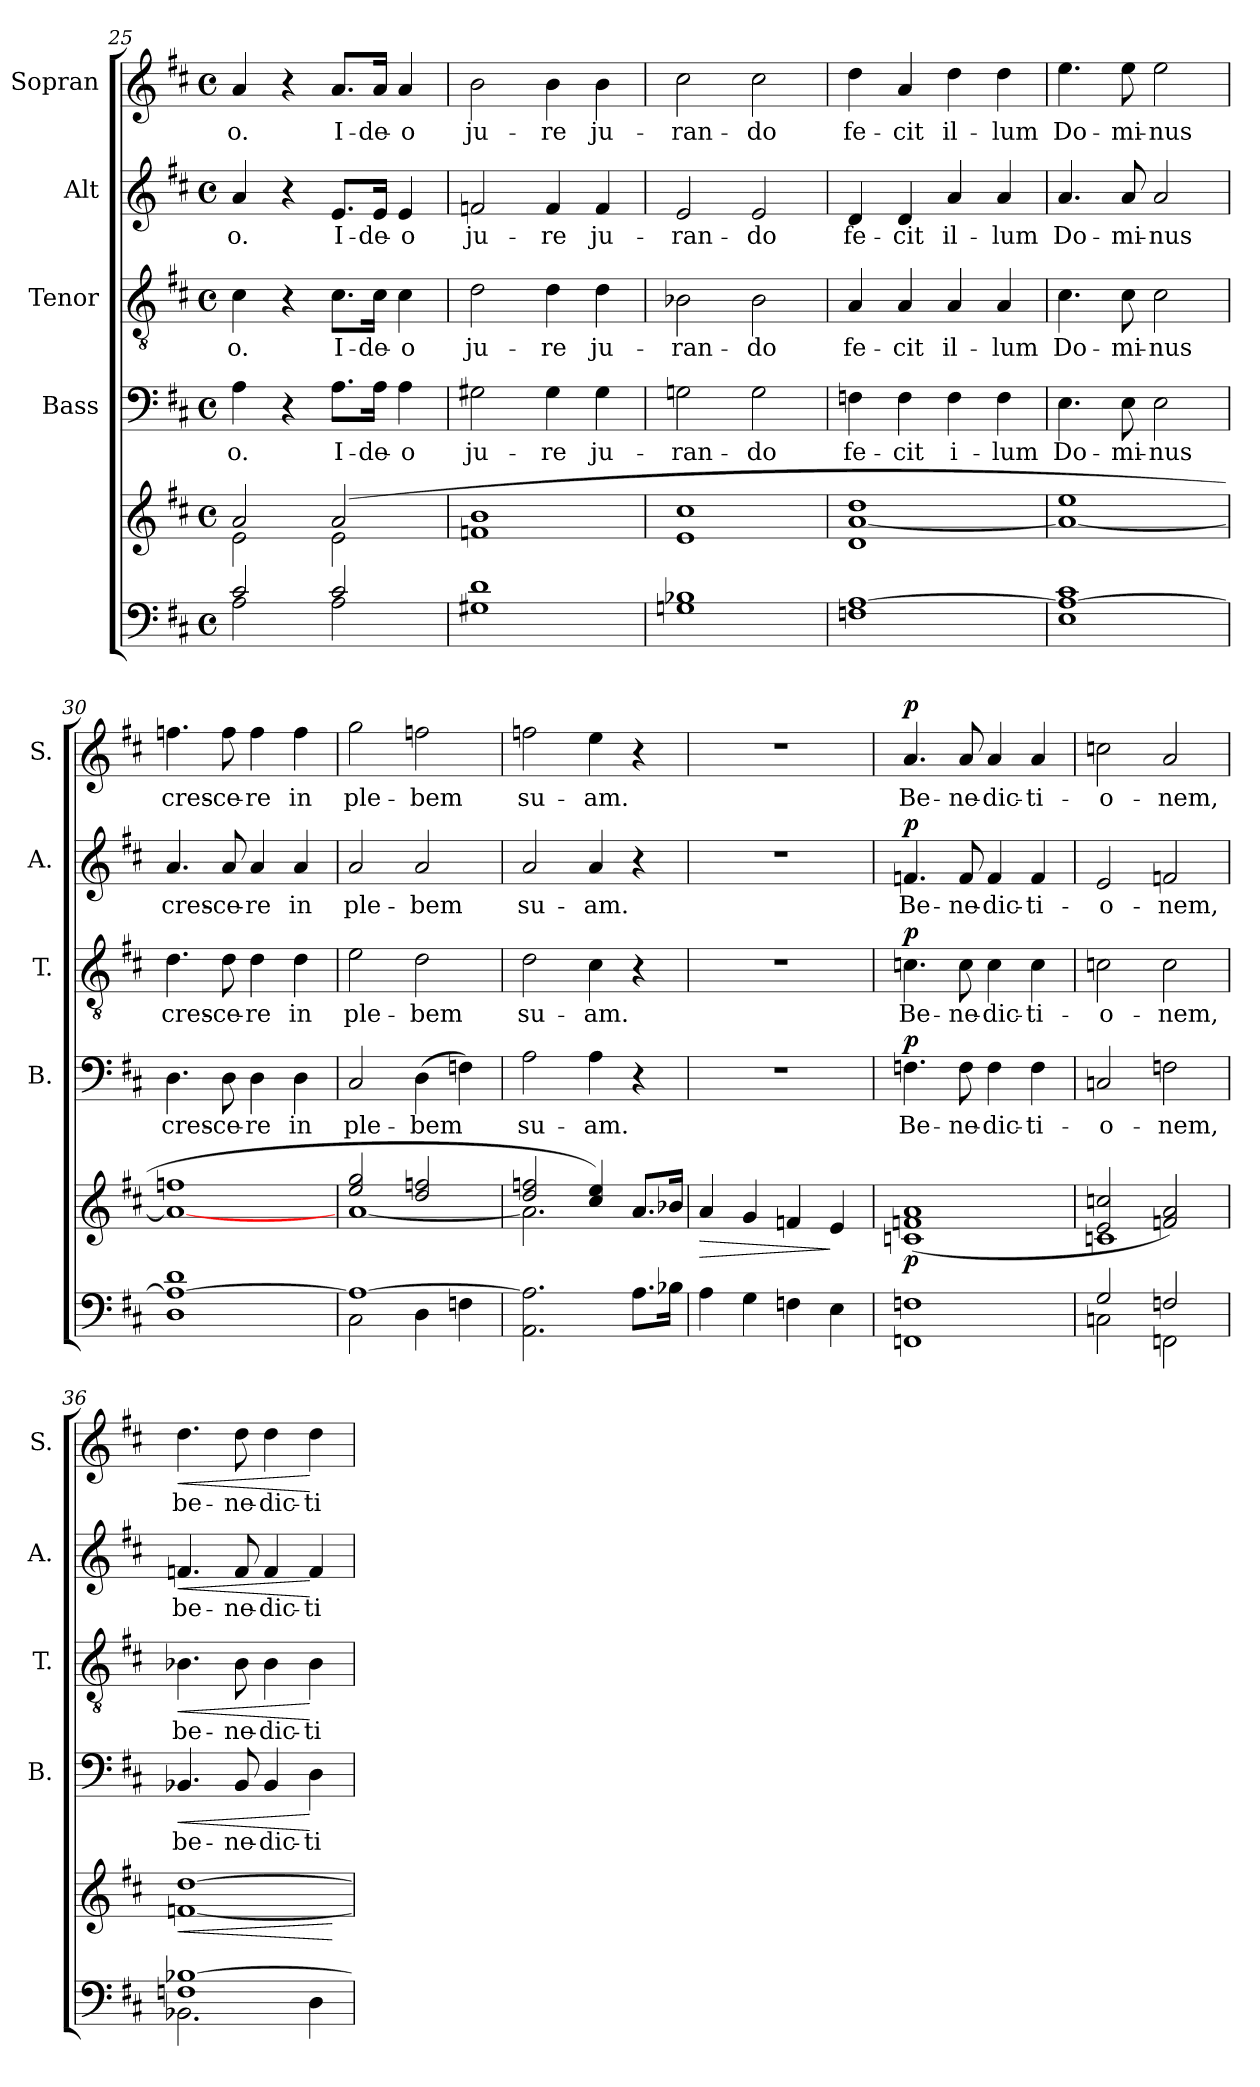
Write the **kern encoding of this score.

**kern	**kern	**dynam	**kern	**text	**dynam	**kern	**text	**dynam	**kern	**text	**dynam	**kern	**text	**dynam
*part5	*part5	*part5	*part4	*part4	*part4	*part3	*part3	*part3	*part2	*part2	*part2	*part1	*part1	*part1
*staff6	*staff5	*staff5/6	*staff4	*staff4	*staff4	*staff3	*staff3	*staff3	*staff2	*staff2	*staff2	*staff1	*staff1	*staff1
*	*	*	*I"Bass	*	*	*I"Tenor	*	*	*I"Alt	*	*	*I"Sopran	*	*
*	*	*	*I'B.	*	*	*I'T.	*	*	*I'A.	*	*	*I'S.	*	*
*clefF4	*clefG2	*	*clefF4	*	*	*clefGv2	*	*	*clefG2	*	*	*clefG2	*	*
*k[f#c#]	*k[f#c#]	*	*k[f#c#]	*	*	*k[f#c#]	*	*	*k[f#c#]	*	*	*k[f#c#]	*	*
*D:	*D:	*	*D:	*	*	*D:	*	*	*D:	*	*	*D:	*	*
*M4/4	*M4/4	*	*M4/4	*	*	*M4/4	*	*	*M4/4	*	*	*M4/4	*	*
*met(c)	*met(c)	*	*met(c)	*	*	*met(c)	*	*	*met(c)	*	*	*met(c)	*	*
=25	=25	=25	=25	=25	=25	=25	=25	=25	=25	=25	=25	=25	=25	=25
*^	*^	*	*	*	*	*	*	*	*	*	*	*	*	*
!	!	!	!	!	!	!LO:LY:b	!	!	!LO:LY:b	!	!	!LO:LY:b	!	!	!LO:LY:b	!
2c#/	2A\	2a/	2e\	.	4A\	-o.	.	4c#\	-o.	.	4a/	-o.	.	4a/	-o.	.
.	.	.	.	.	4r	.	.	4r	.	.	4r	.	.	4r	.	.
!	!	!	!	!	!	!LO:LY:b	!	!	!LO:LY:b	!	!	!LO:LY:b	!	!	!LO:LY:b	!
2c#/	2A\	(2a/	2e\	.	8.A\L	I-	.	8.c#\L	I-	.	8.e/L	I-	.	8.a/L	I-	.
!	!	!	!	!	!	!LO:LY:b	!	!	!LO:LY:b	!	!	!LO:LY:b	!	!	!LO:LY:b	!
.	.	.	.	.	16A\Jk	-de-	.	16c#\Jk	-de-	.	16e/Jk	-de-	.	16a/Jk	-de-	.
!	!	!	!	!	!	!LO:LY:b	!	!	!LO:LY:b	!	!	!LO:LY:b	!	!	!LO:LY:b	!
.	.	.	.	.	4A\	-o	.	4c#\	-o	.	4e/	-o	.	4a/	-o	.
*v	*v	*	*	*	*	*	*	*	*	*	*	*	*	*	*	*
*	*v	*v	*	*	*	*	*	*	*	*	*	*	*	*	*
=26	=26	=26	=26	=26	=26	=26	=26	=26	=26	=26	=26	=26	=26	=26
!	!	!	!	!LO:LY:b	!	!	!LO:LY:b	!	!	!LO:LY:b	!	!	!LO:LY:b	!
1G#X 1d	1fn 1b	.	2G#X\	ju-	.	2d\	ju-	.	2fn/	ju-	.	2b\	ju-	.
!	!	!	!	!LO:LY:b	!	!	!LO:LY:b	!	!	!LO:LY:b	!	!	!LO:LY:b	!
.	.	.	4G#\	-re	.	4d\	-re	.	4f/	-re	.	4b\	-re	.
!	!	!	!	!LO:LY:b	!	!	!LO:LY:b	!	!	!LO:LY:b	!	!	!LO:LY:b	!
.	.	.	4G#\	ju-	.	4d\	ju-	.	4f/	ju-	.	4b\	ju-	.
=27	=27	=27	=27	=27	=27	=27	=27	=27	=27	=27	=27	=27	=27	=27
!	!	!	!	!LO:LY:b	!	!	!LO:LY:b	!	!	!LO:LY:b	!	!	!LO:LY:b	!
1Gn 1B-X	1e 1cc#	.	2Gn\	-ran-	.	2B-X\	-ran-	.	2e/	-ran-	.	2cc#\	-ran-	.
!	!	!	!	!LO:LY:b	!	!	!LO:LY:b	!	!	!LO:LY:b	!	!	!LO:LY:b	!
.	.	.	2G\	-do	.	2B-\	-do	.	2e/	-do	.	2cc#\	-do	.
!!LO:LB:g=z
=28	=28	=28	=28	=28	=28	=28	=28	=28	=28	=28	=28	=28	=28	=28
!	!	!	!	!LO:LY:b	!	!	!LO:LY:b	!	!	!LO:LY:b	!	!	!LO:LY:b	!
1Fn [1A	1d [1a 1dd	.	4Fn\	fe-	.	4A/	fe-	.	4d/	fe-	.	4dd\	fe-	.
!	!	!	!	!LO:LY:b	!	!	!LO:LY:b	!	!	!LO:LY:b	!	!	!LO:LY:b	!
.	.	.	4F\	-cit	.	4A/	-cit	.	4d/	-cit	.	4a/	-cit	.
!	!	!	!	!LO:LY:b	!	!	!LO:LY:b	!	!	!LO:LY:b	!	!	!LO:LY:b	!
.	.	.	4F\	i-	.	4A/	il-	.	4a/	il-	.	4dd\	il-	.
!	!	!	!	!LO:LY:b	!	!	!LO:LY:b	!	!	!LO:LY:b	!	!	!LO:LY:b	!
.	.	.	4F\	-lum	.	4A/	-lum	.	4a/	-lum	.	4dd\	-lum	.
=29	=29	=29	=29	=29	=29	=29	=29	=29	=29	=29	=29	=29	=29	=29
!	!	!	!	!LO:LY:b	!	!	!LO:LY:b	!	!	!LO:LY:b	!	!	!LO:LY:b	!
1E 1A_ 1c#	1a_ 1ee	.	4.E\	Do-	.	4.c#\	Do-	.	4.a/	Do-	.	4.ee\	Do-	.
!	!	!	!	!LO:LY:b	!	!	!LO:LY:b	!	!	!LO:LY:b	!	!	!LO:LY:b	!
.	.	.	8E\	-mi-	.	8c#\	-mi-	.	8a/	-mi-	.	8ee\	-mi-	.
!	!	!	!	!LO:LY:b	!	!	!LO:LY:b	!	!	!LO:LY:b	!	!	!LO:LY:b	!
.	.	.	2E\	-nus	.	2c#\	-nus	.	2a/	-nus	.	2ee\	-nus	.
=30	=30	=30	=30	=30	=30	=30	=30	=30	=30	=30	=30	=30	=30	=30
!	!	!	!	!LO:LY:b	!	!	!LO:LY:b	!	!	!LO:LY:b	!	!	!LO:LY:b	!
1D 1A_ 1d	1a_ 1ffn	.	4.D\	cres-	.	4.d\	cres-	.	4.a/	cres-	.	4.ffn\	cres-	.
!	!	!	!	!LO:LY:b	!	!	!LO:LY:b	!	!	!LO:LY:b	!	!	!LO:LY:b	!
.	.	.	8D\	-ce-	.	8d\	-ce-	.	8a/	-ce-	.	8ff\	-ce-	.
!	!	!	!	!LO:LY:b	!	!	!LO:LY:b	!	!	!LO:LY:b	!	!	!LO:LY:b	!
.	.	.	4D\	-re	.	4d\	-re	.	4a/	-re	.	4ff\	-re	.
!	!	!	!	!LO:LY:b	!	!	!LO:LY:b	!	!	!LO:LY:b	!	!	!LO:LY:b	!
.	.	.	4D\	in	.	4d\	in	.	4a/	in	.	4ff\	in	.
=31	=31	=31	=31	=31	=31	=31	=31	=31	=31	=31	=31	=31	=31	=31
*^	*^	*	*	*	*	*	*	*	*	*	*	*	*	*
!	!	!	!	!	!	!LO:LY:b	!	!	!LO:LY:b	!	!	!LO:LY:b	!	!	!LO:LY:b	!
1A_	2C#\	2ee/ 2gg/	[<1a	.	2C#/	ple-	.	2e\	ple-	.	2a/	ple-	.	2gg\	ple-	.
!	!	!	!	!	!	!LO:LY:b	!	!	!LO:LY:b	!	!	!LO:LY:b	!	!	!LO:LY:b	!
.	4D\	2dd/ 2ffn/	.	.	(>4D\	-bem	.	2d\	-bem	.	2a/	-bem	.	2ffn\	-bem	.
.	4Fn\	.	.	.	4Fn\)	.	.	.	.	.	.	.	.	.	.	.
=32	=32	=32	=32	=32	=32	=32	=32	=32	=32	=32	=32	=32	=32	=32	=32	=32
!	!	!	!	!	!	!LO:LY:b	!	!	!LO:LY:b	!	!	!LO:LY:b	!	!	!LO:LY:b	!
*v	*v	*	*	*	*	*	*	*	*	*	*	*	*	*	*	*
2.AA\ 2.A\]	2dd/ 2ffn/	2.a\]	.	2A\	su-	.	2d\	su-	.	2a/	su-	.	2ffn\	su-	.
!	!	!	!	!	!LO:LY:b	!	!	!LO:LY:b	!	!	!LO:LY:b	!	!	!LO:LY:b	!
.	4cc#/ 4ee/)	.	.	4A\	-am.	.	4c#\	-am.	.	4a/	-am.	.	4ee\	-am.	.
8.A\L	8.a/L	4ryy	.	4r	.	.	4r	.	.	4r	.	.	4r	.	.
16B-X\Jk	16b-X/Jk	.	.	.	.	.	.	.	.	.	.	.	.	.	.
*	*v	*v	*	*	*	*	*	*	*	*	*	*	*	*	*
!!LO:PB:g=z
=33	=33	=33	=33	=33	=33	=33	=33	=33	=33	=33	=33	=33	=33	=33
!	!	!LO:HP:b	!	!	!	!	!	!	!	!	!	!	!	!
4A\	4a/	>	1r	.	.	1r	.	.	1r	.	.	1r	.	.
4G\	4g/	.	.	.	.	.	.	.	.	.	.	.	.	.
4Fn\	4fn/	.	.	.	.	.	.	.	.	.	.	.	.	.
4E\	4e/	]	.	.	.	.	.	.	.	.	.	.	.	.
=34	=34	=34	=34	=34	=34	=34	=34	=34	=34	=34	=34	=34	=34	=34
*^	*	*	*	*	*	*	*	*	*	*	*	*	*	*
!	!	!	!LO:DY:b	!	!LO:LY:b	!LO:DY:a	!	!LO:LY:b	!LO:DY:a	!	!LO:LY:b	!LO:DY:a	!	!LO:LY:b	!LO:DY:a
1Fn	1FFn	(>1cn 1fn 1a	p	4.Fn\	Be-	p	4.cn\	Be-	p	4.fn/	Be-	p	4.a/	Be-	p
!	!	!	!	!	!LO:LY:b	!	!	!LO:LY:b	!	!	!LO:LY:b	!	!	!LO:LY:b	!
.	.	.	.	8F\	-ne-	.	8c\	-ne-	.	8f/	-ne-	.	8a/	-ne-	.
!	!	!	!	!	!LO:LY:b	!	!	!LO:LY:b	!	!	!LO:LY:b	!	!	!LO:LY:b	!
.	.	.	.	4F\	-dic-	.	4c\	-dic-	.	4f/	-dic-	.	4a/	-dic-	.
!	!	!	!	!	!LO:LY:b	!	!	!LO:LY:b	!	!	!LO:LY:b	!	!	!LO:LY:b	!
.	.	.	.	4F\	-ti-	.	4c\	-ti-	.	4f/	-ti-	.	4a/	-ti-	.
=35	=35	=35	=35	=35	=35	=35	=35	=35	=35	=35	=35	=35	=35	=35	=35
*	*	*^	*	*	*	*	*	*	*	*	*	*	*	*	*
!	!	!	!	!	!	!LO:LY:b	!	!	!LO:LY:b	!	!	!LO:LY:b	!	!	!LO:LY:b	!
2G/	2Cn\	2e/ 2ccn/	1cn	.	2Cn/	-o-	.	2cn\	-o-	.	2e/	-o-	.	2ccn\	-o-	.
!	!	!	!	!	!	!LO:LY:b	!	!	!LO:LY:b	!	!	!LO:LY:b	!	!	!LO:LY:b	!
2Fn/	2FFn\	2fn/ 2a/)	.	.	2Fn\	-nem,	.	2c\	-nem,	.	2fn/	-nem,	.	2a/	-nem,	.
=36	=36	=36	=36	=36	=36	=36	=36	=36	=36	=36	=36	=36	=36	=36	=36	=36
!	!	!	!	!LO:HP:b	!	!LO:LY:b	!LO:HP:b	!	!LO:LY:b	!LO:HP:b	!	!LO:LY:b	!LO:HP:b	!	!LO:LY:b	!LO:HP:b
1Fn [>1B-X	2.BB-X\	[>1dd	[<1fn	<	4.BB-X/	be-	<	4.B-X\	be-	<	4.fn/	be-	<	4.dd\	be-	<
!	!	!	!	!	!	!LO:LY:b	!	!	!LO:LY:b	!	!	!LO:LY:b	!	!	!LO:LY:b	!
.	.	.	.	.	8BB-/	-ne-	.	8B-\	-ne-	.	8f/	-ne-	.	8dd\	-ne-	.
!	!	!	!	!	!	!LO:LY:b	!	!	!LO:LY:b	!	!	!LO:LY:b	!	!	!LO:LY:b	!
.	.	.	.	.	4BB-/	-dic-	.	4B-\	-dic-	.	4f/	-dic-	.	4dd\	-dic-	.
!	!	!	!	!	!	!LO:LY:b	!	!	!LO:LY:b	!	!	!LO:LY:b	!	!	!LO:LY:b	!
.	4D\	.	.	.	4D\	-ti-	[	4B-\	-ti-	[	4f/	-ti-	[	4dd\	-ti-	[
*v	*v	*	*	*	*	*	*	*	*	*	*	*	*	*	*	*
*	*v	*v	*	*	*	*	*	*	*	*	*	*	*	*	*
.	.	[	.	.	.	.	.	.	.	.	.	.	.	.
=	=	=	=	=	=	=	=	=	=	=	=	=	=	=
*-	*-	*-	*-	*-	*-	*-	*-	*-	*-	*-	*-	*-	*-	*-
